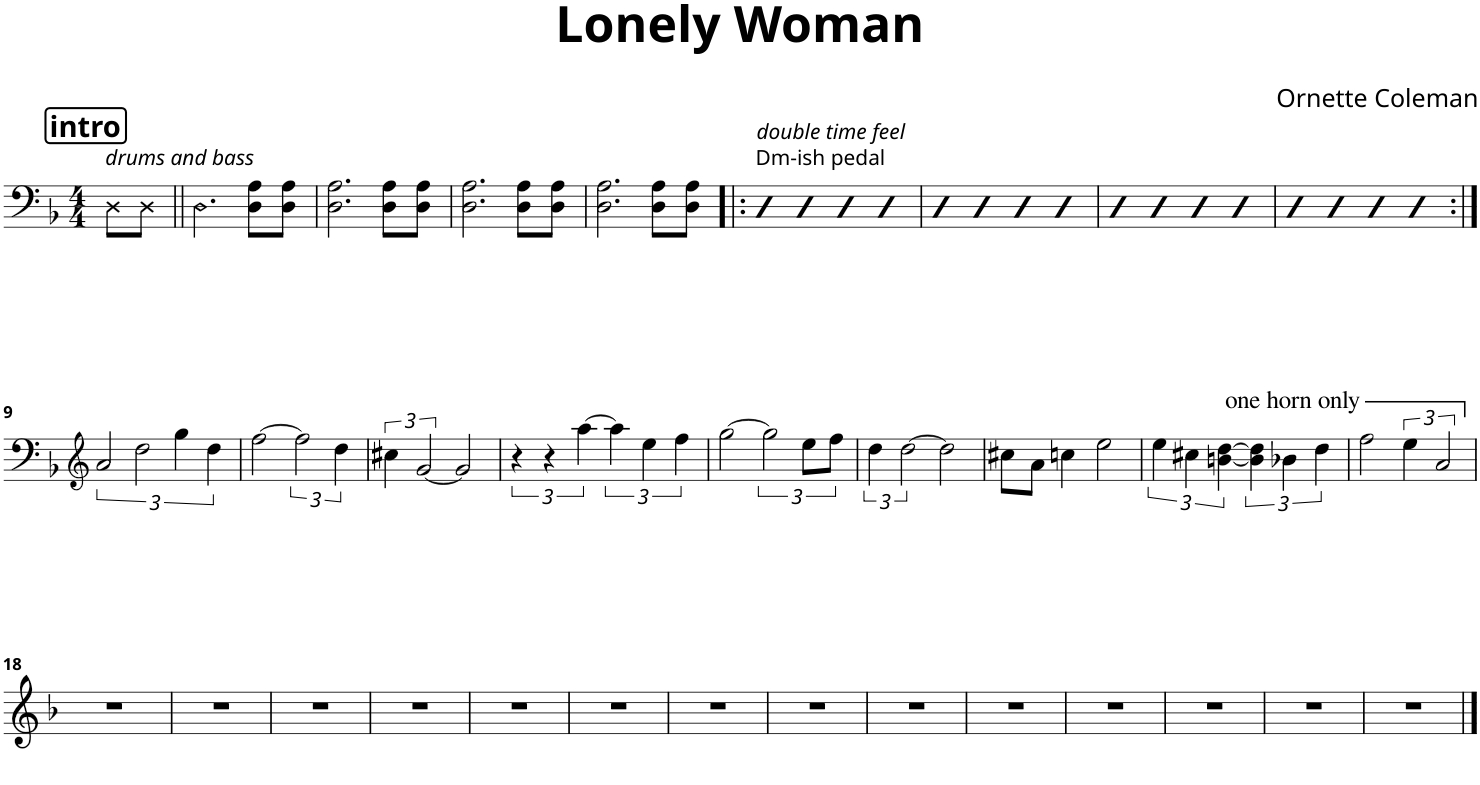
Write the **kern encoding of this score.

**kern
*part1
*staff1
*I"Piano
*I'Pno.
*clefF4
*k[b-]
*M4/4
!!LO:REH:place=s1:a:B:cj:fs=14:t=intro
=
!LO:TX:a:i:t=drums and bass
8D\L
8D\J
=1||
2.D\
8D\ 8A\L
8D\ 8A\J
=2
2.D\ 2.A\
8D\ 8A\L
8D\ 8A\J
=3
2.D\ 2.A\
8D\ 8A\L
8D\ 8A\J
=4
2.D\ 2.A\
8D\ 8A\L
8D\ 8A\J
=5!|:
!LO:TX:a:t=Dm-ish pedal
!LO:TX:a:i:t=double time feel
4D
4D
4D
4cccc
=6
4D
4D
4D
4D
=7
4D
4D
4D
4D
=8
4D
4D
4D
4D
!!LO:LB:g=z
=9:|!
*clefG2
3a/
3dd\
6gg\
6dd\
=10
[2ff\
3ff\]
6dd\
=11
6cc#X\
[3g/
2g/]
=12
6r
6r
[6aa\
6aa\]
6ee\
6ff\
=13
[2gg\
3gg\]
12ee\L
12ff\J
=14
6dd\
[3dd\
2dd\]
=15
8cc#X\L
8a\J
4ccn\
2ee\
=16
*^
6ee\	4.ryy
6cc#X\	.
[6bn\ [6dd\	.
!	!LO:TX:a:t=one horn only
.	2ryy
6b\] 6dd\]	.
6b-X\	.
6dd\	.
.	8ryy
*v	*v
=17
2ff\
6ee\
3a/
!!LO:LB:g=z
=18
1r
=19
1r
=20
1r
=21
1r
=22
1r
=23
1r
=24
1r
=25
1r
=26
1r
=27
1r
=28
1r
=29
1r
=30
1r
=31
1r
==
*-
